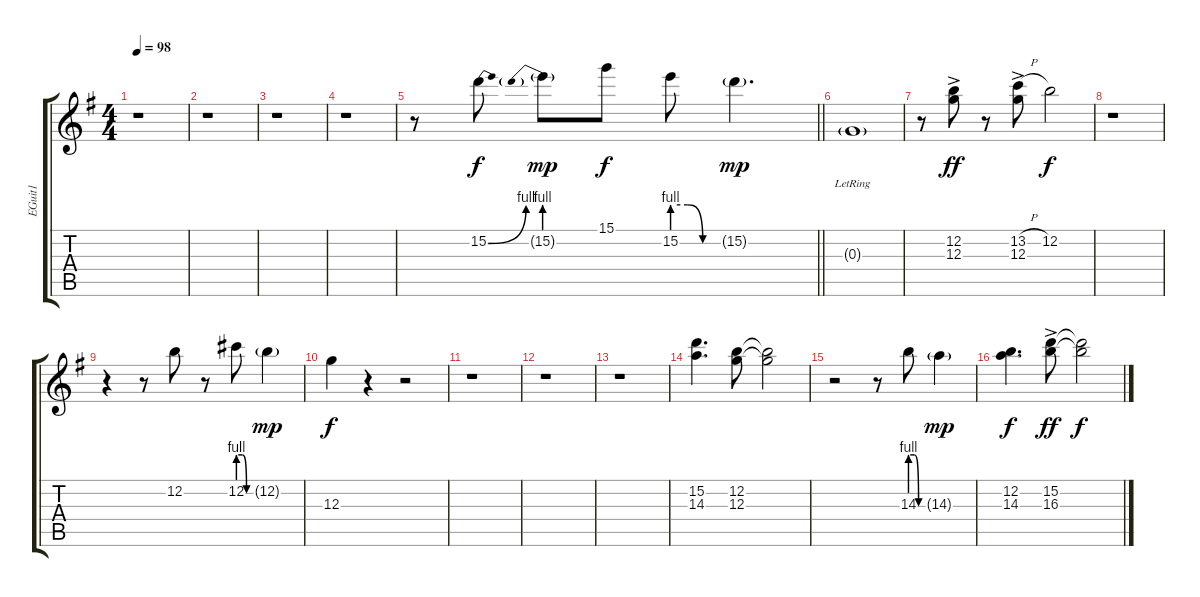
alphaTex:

\track ("EGuit1" "EGuit1") {instrument electricguitarclean}
\staff {score tabs}
\tuning (E4 B3 G3 D3 A2 E2) {hide}
\ts (4 4)
\tempo 98
\clef g2
\ks g
r.1{dy f} |
r.1 |
r.1 |
r.1 |
\barLineRight lightlight
r.8 15.2{be (bend 0 0 60 4)}.8 15.2{be (prebend 0 4 60 4) g}.8{dy mp} 15.1.8{dy f} 15.2{be (custom 0 4 20 4 40 0 60 0)}.8 15.2{g}.4{d dy mp} |
0.3{g lr}.1 |
r.8 (12.2{ac} 12.3{ac}).8{dy ff} r.8 (13.2{h ac} 12.3{ac}).8 12.2.2{dy f} |
r.1 |
r.4 r.8 12.2.8 r.8 12.2{be (custom 0 4 20 4 40 0 60 0)}.8 12.2{g}.4{dy mp} |
12.3.4{dy f} r.4 r.2 |
r.1 |
r.1 |
r.1 |
(15.2 14.3).4{d} (12.2 12.3).8 (12.2{t} 12.3{t}).2 |
r.2 r.8 14.3{be (custom 0 4 20 4 40 0 60 0)}.8 14.3{g}.4{dy mp} |
(12.2 14.3).4{d dy f} (15.2{ac} 16.3{ac}).8{dy ff} (15.2{t} 16.3{t}).2{dy f}
